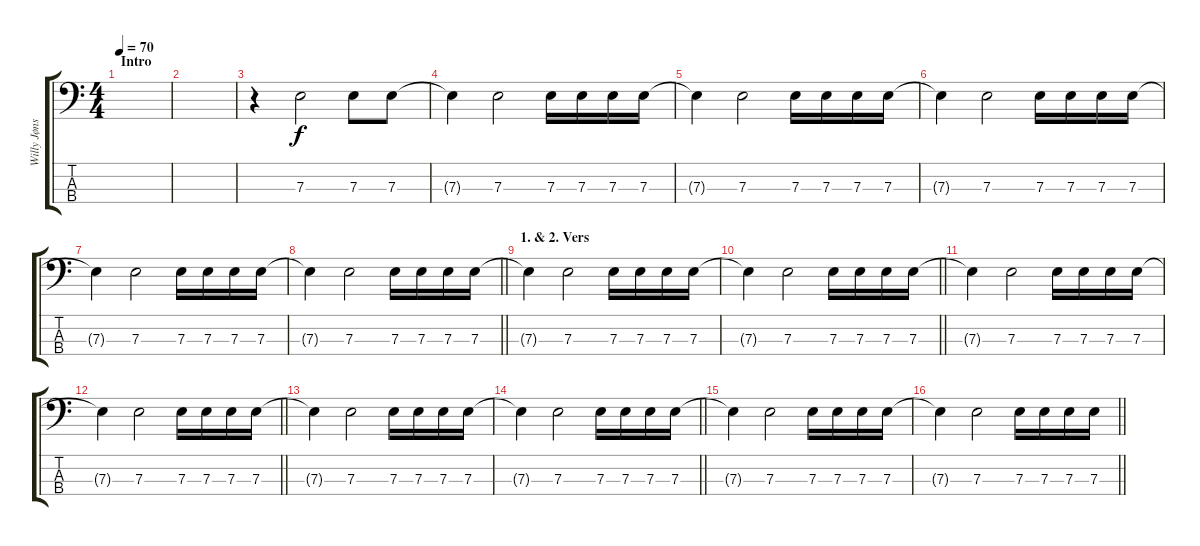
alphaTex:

\track ("Willy Jønson" "Willy Jøns") {instrument electricbassfinger}
\staff {score tabs}
\tuning (G2 D2 A1 E1) {hide}
\ts (4 4)
\section ("" "Intro")
\tempo 70
\clef f4
\ks c
|
|
r.4 7.3.2 7.3.8 7.3.8 |
7.3{t}.4 7.3.2 7.3.16 7.3.16 7.3.16 7.3.16 |
7.3{t}.4 7.3.2 7.3.16 7.3.16 7.3.16 7.3.16 |
7.3{t}.4 7.3.2 7.3.16 7.3.16 7.3.16 7.3.16 |
7.3{t}.4 7.3.2 7.3.16 7.3.16 7.3.16 7.3.16 |
\barLineRight lightlight
7.3{t}.4 7.3.2 7.3.16 7.3.16 7.3.16 7.3.16 |
\section ("" "1. & 2. Vers")
7.3{t}.4 7.3.2 7.3.16 7.3.16 7.3.16 7.3.16 |
\barLineRight lightlight
7.3{t}.4 7.3.2 7.3.16 7.3.16 7.3.16 7.3.16 |
7.3{t}.4 7.3.2 7.3.16 7.3.16 7.3.16 7.3.16 |
\barLineRight lightlight
7.3{t}.4 7.3.2 7.3.16 7.3.16 7.3.16 7.3.16 |
7.3{t}.4 7.3.2 7.3.16 7.3.16 7.3.16 7.3.16 |
\barLineRight lightlight
7.3{t}.4 7.3.2 7.3.16 7.3.16 7.3.16 7.3.16 |
7.3{t}.4 7.3.2 7.3.16 7.3.16 7.3.16 7.3.16 |
\barLineRight lightlight
7.3{t}.4 7.3.2 7.3.16 7.3.16 7.3.16 7.3.16
